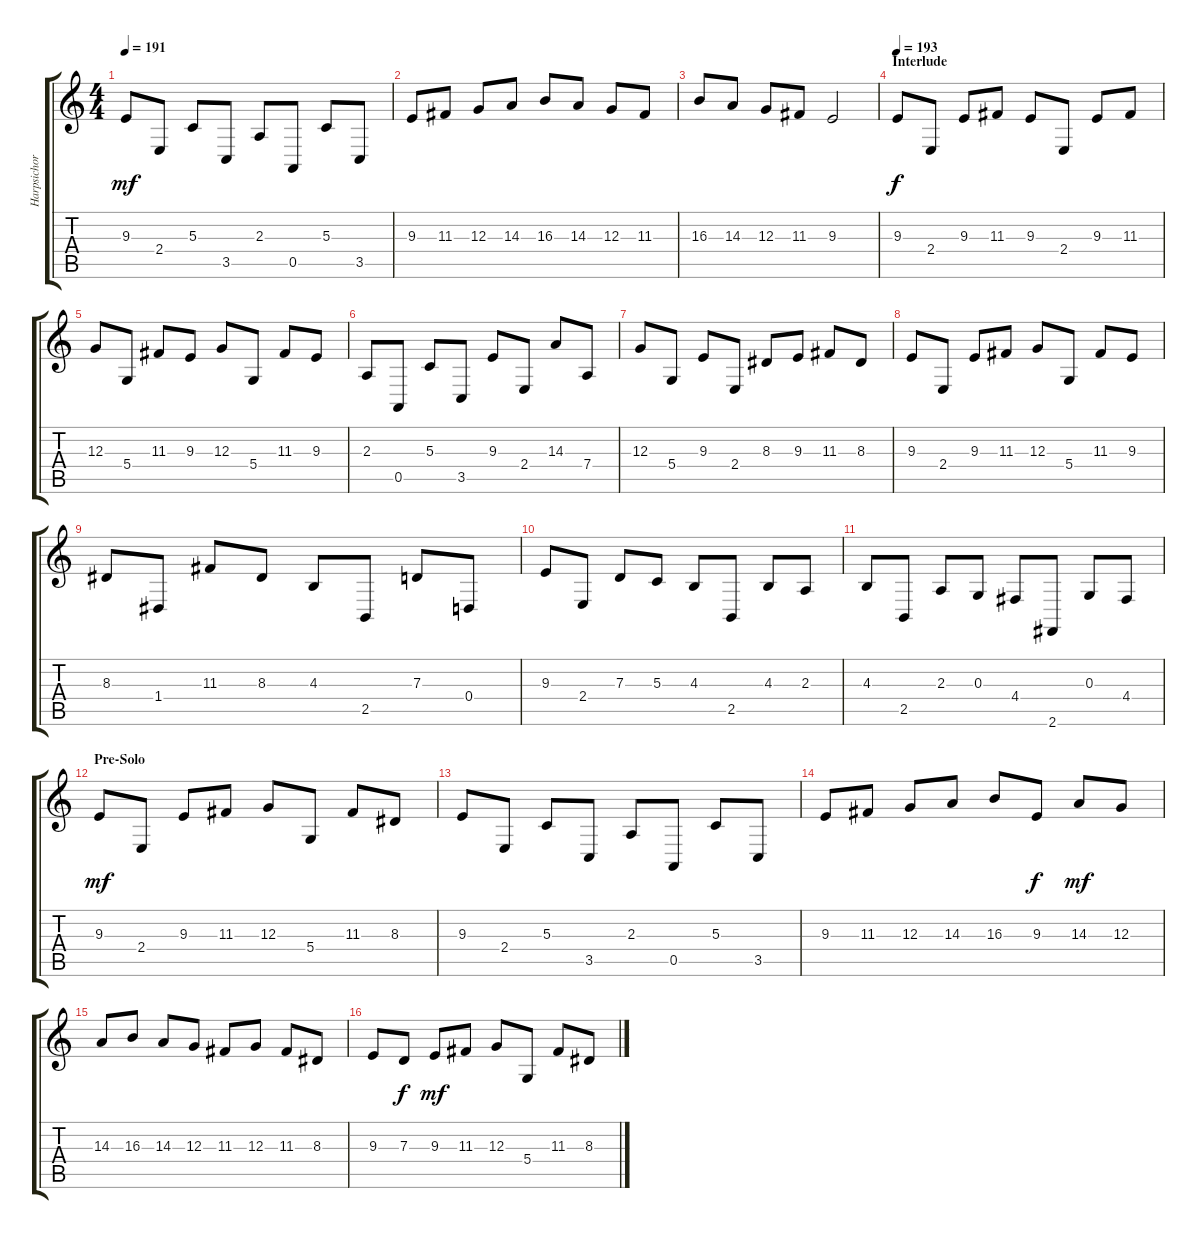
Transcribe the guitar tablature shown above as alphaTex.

\track ("Harpsichord" "Harpsichor") {instrument harpsichord}
\staff {score tabs}
\tuning (E4 B3 G3 D3 A2 E2) {hide}
\ts (4 4)
\tempo 191
\clef g2
\ks c
9.3.8{dy mf} 2.4.8 5.3.8 3.5.8 2.3.8 0.5.8 5.3.8 3.5.8 |
9.3.8 11.3.8 12.3.8 14.3.8 16.3.8 14.3.8 12.3.8 11.3.8 |
16.3.8 14.3.8 12.3.8 11.3.8 9.3.2 |
\section ("" "Interlude")
\tempo 193
9.3.8{dy f} 2.4.8 9.3.8 11.3.8 9.3.8 2.4.8 9.3.8 11.3.8 |
12.3.8 5.4.8 11.3.8 9.3.8 12.3.8 5.4.8 11.3.8 9.3.8 |
2.3.8 0.5.8 5.3.8 3.5.8 9.3.8 2.4.8 14.3.8 7.4.8 |
12.3.8 5.4.8 9.3.8 2.4.8 8.3.8 9.3.8 11.3.8 8.3.8 |
9.3.8 2.4.8 9.3.8 11.3.8 12.3.8 5.4.8 11.3.8 9.3.8 |
8.3.8 1.4.8 11.3.8 8.3.8 4.3.8 2.5.8 7.3.8 0.4.8 |
9.3.8 2.4.8 7.3.8 5.3.8 4.3.8 2.5.8 4.3.8 2.3.8 |
4.3.8 2.5.8 2.3.8 0.3.8 4.4.8 2.6.8 0.3.8 4.4.8 |
\section ("" "Pre-Solo")
9.3.8{dy mf} 2.4.8 9.3.8 11.3.8 12.3.8 5.4.8 11.3.8 8.3.8 |
9.3.8 2.4.8 5.3.8 3.5.8 2.3.8 0.5.8 5.3.8 3.5.8 |
9.3.8 11.3.8 12.3.8 14.3.8 16.3.8 9.3.8{dy f} 14.3.8{dy mf} 12.3.8 |
14.3.8 16.3.8 14.3.8 12.3.8 11.3.8 12.3.8 11.3.8 8.3.8 |
9.3.8 7.3.8{dy f} 9.3.8{dy mf} 11.3.8 12.3.8 5.4.8 11.3.8 8.3.8
